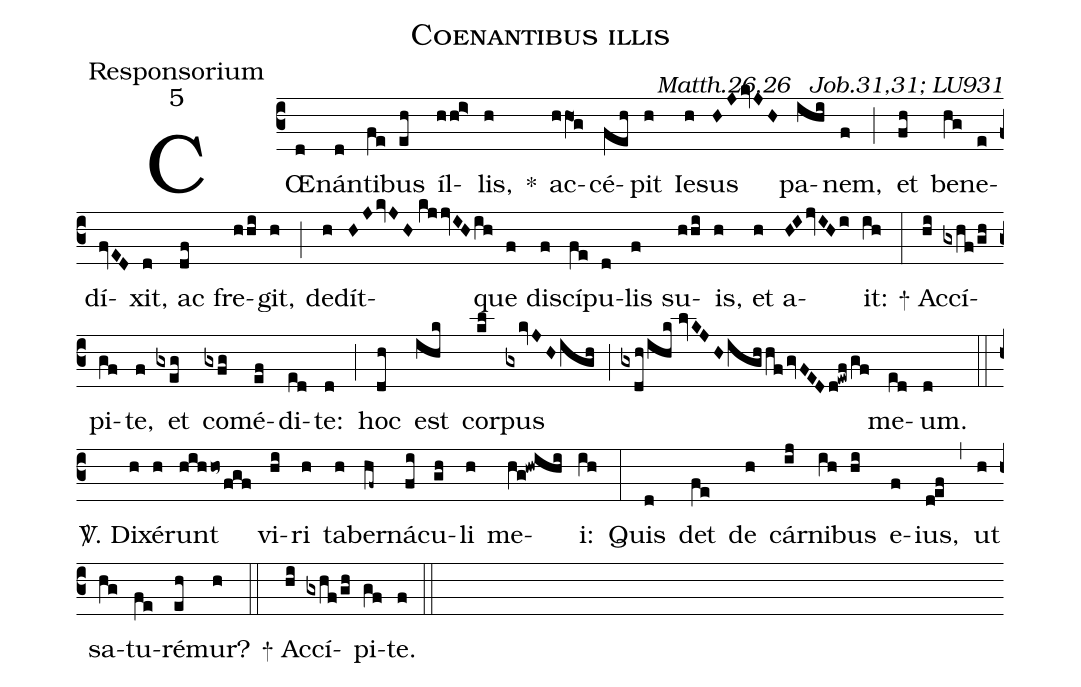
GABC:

name:Coenantibus illis;
office-part:Responsorium;
mode:5;
commentary:ꝶ Matth.26,26 ꝟ Job.31,31; LU931;
%%
(c3)
CŒ(d)nán(d)ti(fe)bus(eh) íl(hhi>)lis,(h) *()
ac(hhO1g)cé(feh)pit(h) Ie(h)sus(HJkvJH) pa(ihi)nem,(f) (;)
et(fh) be(hg)ne(e)dí(fvED)xit,(d) ac(df) fre(hhi)git,(h) (;)
de(h)dít(HJkvJH//kjjvIHih)que(f)
di(f)scí(fe)pu(d)lis(f) su(hhi)is,(h)
et(h) a(HIjvIHi)it:(ih) (:)
+
Ac(hi)cí(gxhf/gh)pi(gf)te,(f) et(gxeg) co(gxfg)mé(ef)di(ed)te:(d) (;)
hoc(dh) est(ihk) cor(kl)pus(gxkvJH/igh) (;)
(gxdh/ihk//lvKJH/ighhf/gvFED/d!ewfgf) me(ed)um.(d) (::)

<sp>V/</sp>.
Di(h)xé(h)runt(hihho~/fgf) vi(hi)ri(h) ta(h)ber(hf~)ná(fi)cu(gh)li(h) me(hg!hwihi)i:(ih) (:)
Quis(d) det(fe) de(h) cár(ij)ni(ih)bus(hi) e(f)ius,(d!ef) (,)
ut(h) sa(hg)tu(fe)ré(eh)mur?(h) (::)

+ Ac(hi)cí(gxhf/gh)pi(gf)te.(f) (::)
